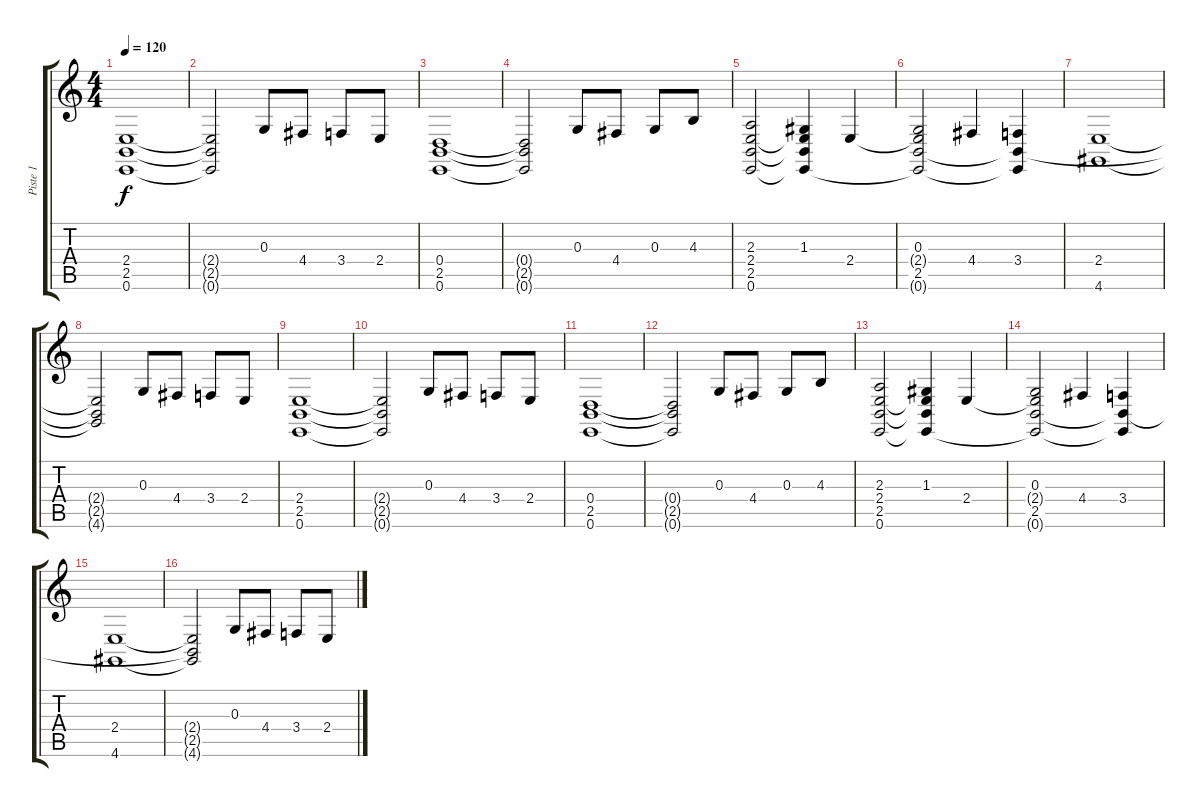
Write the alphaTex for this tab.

\track ("Piste 1" "Piste 1") {instrument fx7echoes}
\staff {score tabs}
\tuning (E4 B3 G3 D3 A2 E2) {hide}
\ts (4 4)
\tempo 120
\clef g2
\ks c
(2.4 2.5 0.6).1{dy f} |
(2.4{t} 2.5{t} 0.6{t}).2 0.3.8 4.4.8 3.4.8 2.4.8 |
(0.4 2.5 0.6).1 |
(0.4{t} 2.5{t} 0.6{t}).2 0.3.8 4.4.8 0.3.8 4.3.8 |
(2.3 2.4 2.5 0.6).2 (1.3 2.4{t} 2.5{t} 0.6{t}).4 2.4.4 |
(0.3 2.4{t} 2.5 0.6{t}).2 4.4.4 (3.4 2.5{t} 0.6{t}).4 |
(2.4 4.6).1 |
(2.4{t} 2.5{t} 4.6{t}).2 0.3.8 4.4.8 3.4.8 2.4.8 |
(2.4 2.5 0.6).1 |
(2.4{t} 2.5{t} 0.6{t}).2 0.3.8 4.4.8 3.4.8 2.4.8 |
(0.4 2.5 0.6).1 |
(0.4{t} 2.5{t} 0.6{t}).2 0.3.8 4.4.8 0.3.8 4.3.8 |
(2.3 2.4 2.5 0.6).2 (1.3 2.4{t} 2.5{t} 0.6{t}).4 2.4.4 |
(0.3 2.4{t} 2.5 0.6{t}).2 4.4.4 (3.4 2.5{t} 0.6{t}).4 |
(2.4 4.6).1 |
(2.4{t} 2.5{t} 4.6{t}).2 0.3.8 4.4.8 3.4.8 2.4.8
